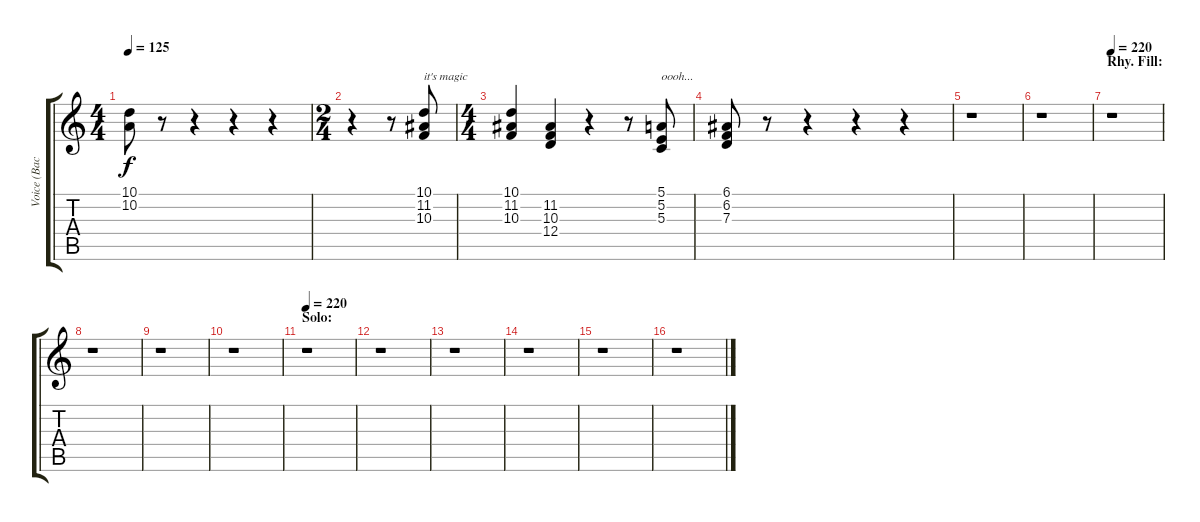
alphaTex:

\track ("Voice (Backing)" "Voice (Bac") {instrument oboe}
\staff {score tabs}
\tuning (E4 B3 G3 D3 A2 E2) {hide}
\ts (4 4)
\tempo 125
\clef g2
\ks c
(10.1 10.2).8{dy f} r.8 r.4 r.4 r.4 |
\ts (2 4)
r.4 r.8 (10.1 11.2 10.3).8{txt "it's magic"} |
\ts (4 4)
(10.1 11.2 10.3).4 (11.2 10.3 12.4).4 r.4 r.8 (5.1 5.2 5.3).8{txt "oooh..."} |
(6.1 6.2 7.3).8 r.8 r.4 r.4 r.4 |
r.1 |
r.1 |
\section ("" "Rhy. Fill:")
\tempo 220
r.1 |
r.1 |
r.1 |
r.1 |
\section ("" "Solo:")
\tempo 220
r.1 |
r.1 |
r.1 |
r.1 |
r.1 |
r.1
